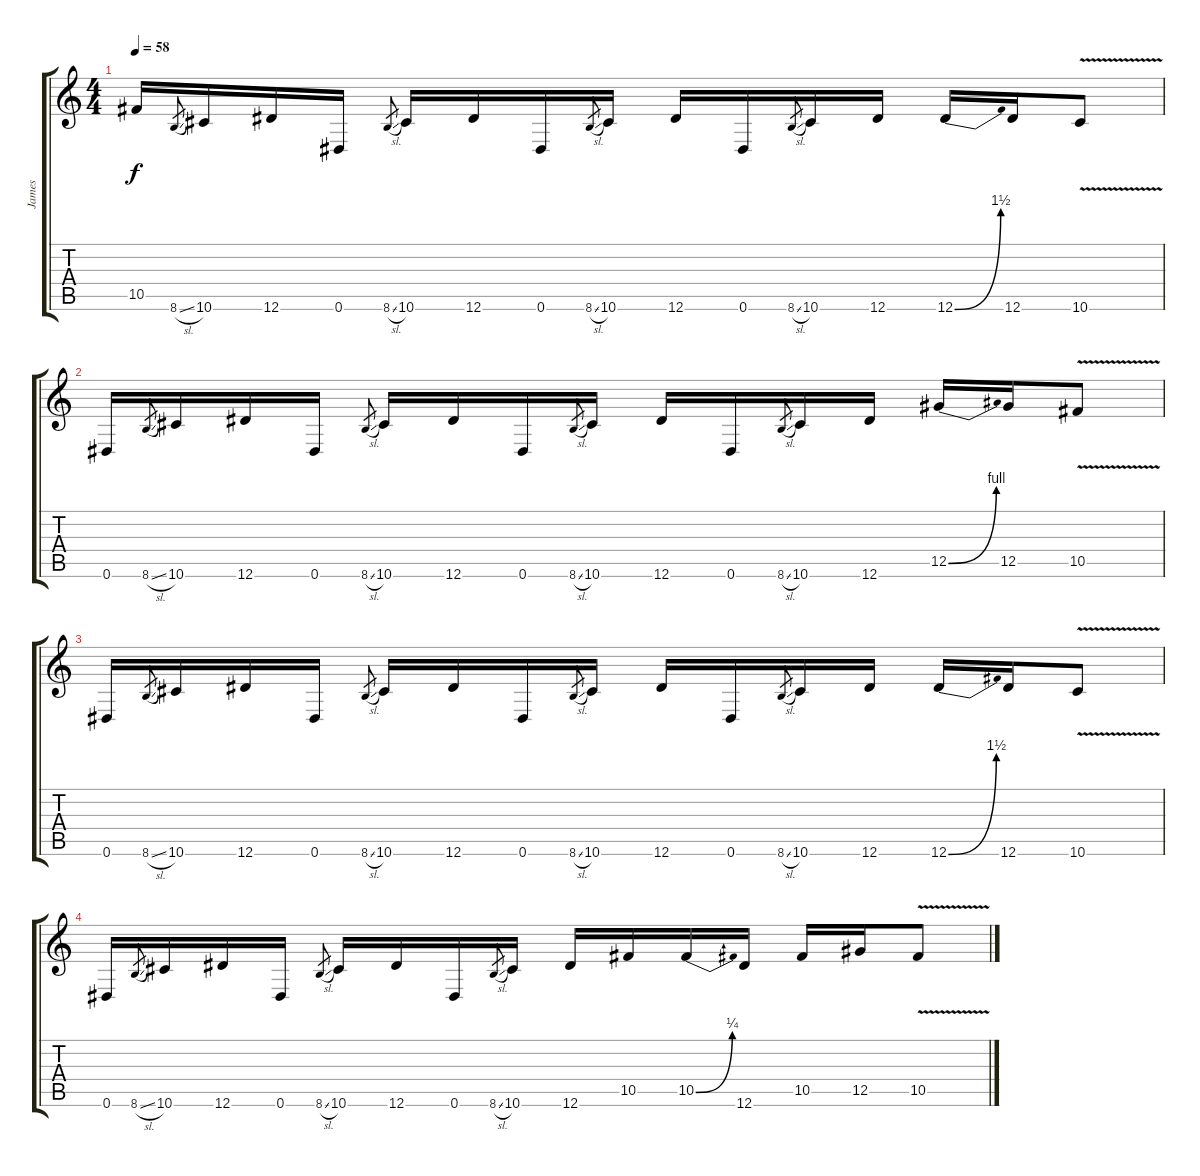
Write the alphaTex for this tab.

\track ("James " "James ") {instrument distortionguitar}
\staff {score tabs}
\tuning (Eb4 Bb3 Gb3 Db3 Ab2 Eb2) {hide}
\ts (4 4)
\tempo 58
\clef g2
\ks c
10.5{t}.16{dy f} 8.6{sl}.8{gr} 10.6.16 12.6.16 0.6.16 8.6{sl}.8{gr} 10.6.16 12.6.16 0.6.16 8.6{sl}.8{gr} 10.6.16 12.6.16 0.6.16 8.6{sl}.8{gr} 10.6.16 12.6.16 12.6{be (bend 0 0 60 6)}.16 12.6.16 10.6{v}.8 |
0.6.16 8.6{sl}.8{gr} 10.6.16 12.6.16 0.6.16 8.6{sl}.8{gr} 10.6.16 12.6.16 0.6.16 8.6{sl}.8{gr} 10.6.16 12.6.16 0.6.16 8.6{sl}.8{gr} 10.6.16 12.6.16 12.5{be (bend 0 0 60 4)}.16 12.5.16 10.5{v}.8 |
0.6.16 8.6{sl}.8{gr} 10.6.16 12.6.16 0.6.16 8.6{sl}.8{gr} 10.6.16 12.6.16 0.6.16 8.6{sl}.8{gr} 10.6.16 12.6.16 0.6.16 8.6{sl}.8{gr} 10.6.16 12.6.16 12.6{be (bend 0 0 60 6)}.16 12.6.16 10.6{v}.8 |
0.6.16 8.6{sl}.8{gr} 10.6.16 12.6.16 0.6.16 8.6{sl}.8{gr} 10.6.16 12.6.16 0.6.16 8.6{sl}.8{gr} 10.6.16 12.6.16 10.5.16 10.5{be (bend 0 0 60 1)}.16 12.6.16 10.5.16 12.5.16 10.5{v}.8
